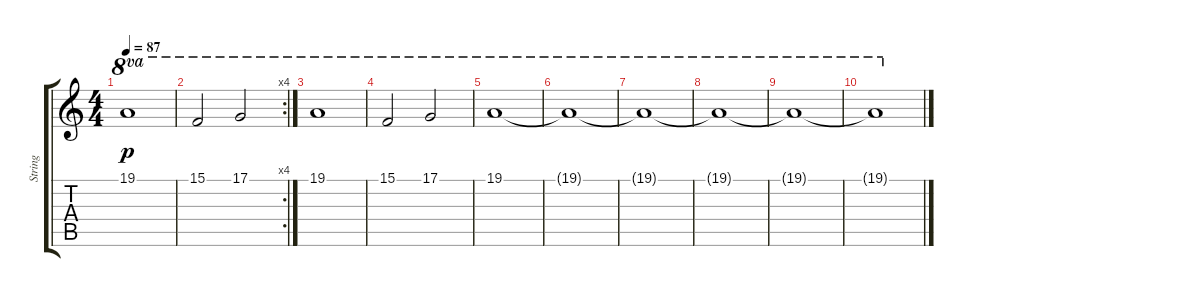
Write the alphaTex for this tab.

\track ("String" "String") {instrument tremolostrings}
\staff {score tabs}
\tuning (D4 A3 F3 C3 G2 C2) {hide}
\ts (4 4)
\tempo 87
\clef g2
\ks c
19.1.1{ot 8va dy p} |
\rc 4
15.1.2{ot 8va} 17.1.2{ot 8va} |
19.1.1{ot 8va} |
15.1.2{ot 8va} 17.1.2{ot 8va} |
19.1.1{ot 8va} |
19.1{t}.1{ot 8va} |
19.1{t}.1{ot 8va} |
19.1{t}.1{ot 8va} |
19.1{t}.1{ot 8va} |
19.1{t}.1{ot 8va}
